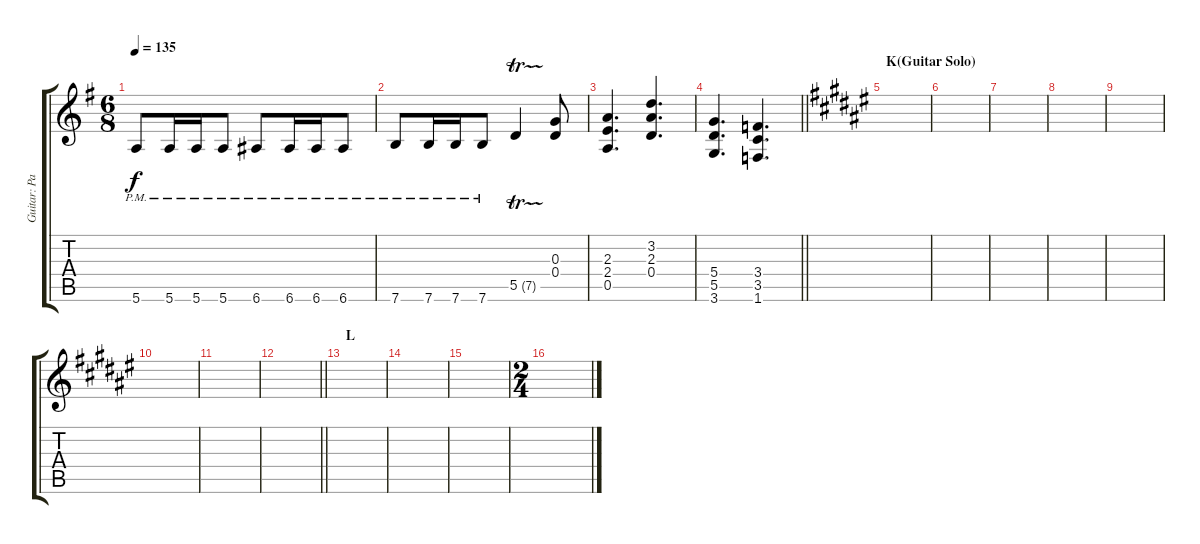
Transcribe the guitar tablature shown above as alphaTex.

\track ("Guitar: Paul" "Guitar: Pa") {instrument distortionguitar}
\staff {score tabs}
\tuning (E4 B3 G3 D3 A2 E2) {hide}
\ts (6 8)
\tempo 135
\clef g2
\ks g
5.6{pm}.8{dy f} 5.6{pm}.16 5.6{pm}.16 5.6{pm}.8 6.6{pm}.8 6.6{pm}.16 6.6{pm}.16 6.6{pm}.8 |
7.6{pm}.8 7.6{pm}.16 7.6{pm}.16 7.6{pm}.8 5.5{tr (7 16)}.4 (0.3 0.4).8 |
(2.3 2.4 0.5).4{d} (3.2 2.3 0.4).4{d} |
\barLineRight lightlight
(5.4 5.5 3.6).4{d} (3.4 3.5 1.6).4{d} |
\section ("" "K(Guitar Solo)")
\ks f#
|
|
|
|
|
|
|
\barLineRight lightlight
|
\section ("" "L")
|
|
|
\ts (2 4)
